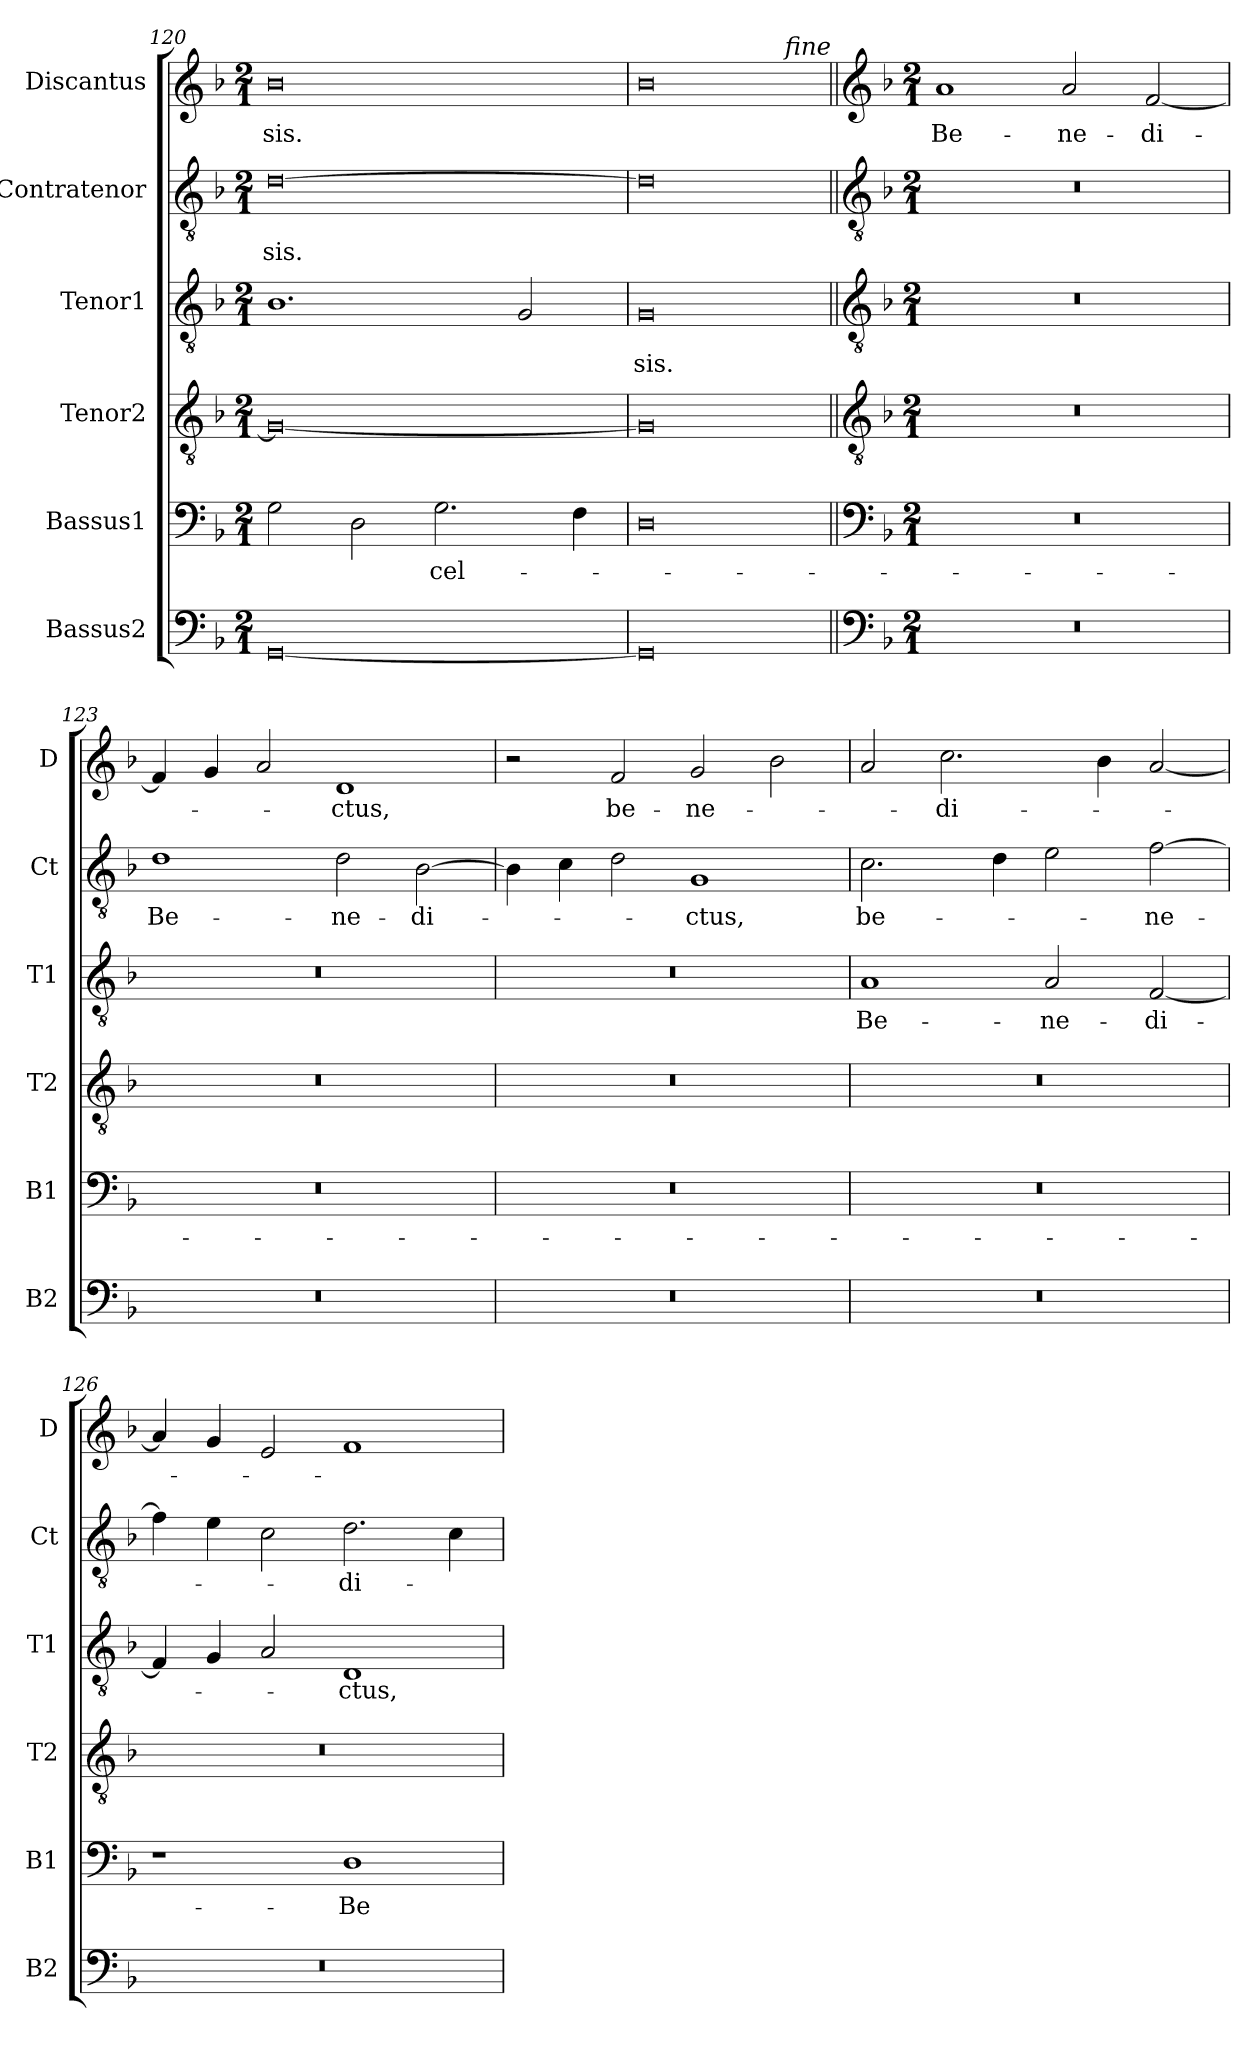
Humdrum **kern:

**kern	**kern	**text	**kern	**kern	**text	**kern	**text	**kern	**text
*part6	*part5	*part5	*part4	*part3	*part3	*part2	*part2	*part1	*part1
*staff6	*staff5	*staff5	*staff4	*staff3	*staff3	*staff2	*staff2	*staff1	*staff1
*I"Bassus2	*I"Bassus1	*	*I"Tenor2	*I"Tenor1	*	*I"Contratenor	*	*I"Discantus	*
*I'B2	*I'B1	*	*I'T2	*I'T1	*	*I'Ct	*	*I'D	*
*clefF4	*clefF4	*	*clefGv2	*clefGv2	*	*clefGv2	*	*clefG2	*
*k[b-]	*k[b-]	*	*k[b-]	*k[b-]	*	*k[b-]	*	*k[b-]	*
*M2/1	*M2/1	*	*M2/1	*M2/1	*	*M2/1	*	*M2/1	*
=120	=120	=120	=120	=120	=120	=120	=120	=120	=120
[0GG	2G\	.	0G_	1.B-	.	[0d	-sis.	0b-	-sis.
.	2D\	.	.	.	.	.	.	.	.
.	2.G\	-cel-	.	.	.	.	.	.	.
.	.	.	.	2G/	.	.	.	.	.
.	4F\	.	.	.	.	.	.	.	.
=121	=121	=121	=121	=121	=121	=121	=121	=121	=121
0GG]	0D	.	0G]	0G	-sis.	0d]	.	0b-	.
!	!	!	!	!	!	!	!	!LO:TX:a:i:rj:t=fine	!
!!LO:LB:g=z
=122||	=122||	=122||	=122||	=122||	=122||	=122||	=122||	=122||	=122||
*clefF4	*clefF4	*	*clefGv2	*clefGv2	*	*clefGv2	*	*clefG2	*
*k[b-]	*k[b-]	*	*k[b-]	*k[b-]	*	*k[b-]	*	*k[b-]	*
*M2/1	*M2/1	*	*M2/1	*M2/1	*	*M2/1	*	*M2/1	*
0r	0r	.	0r	0r	.	0r	.	1a	Be-
.	.	.	.	.	.	.	.	2a/	-ne-
.	.	.	.	.	.	.	.	[2f/	-di-
=123	=123	=123	=123	=123	=123	=123	=123	=123	=123
0r	0r	.	0r	0r	.	1d	Be-	4f/]	.
.	.	.	.	.	.	.	.	4g/	.
.	.	.	.	.	.	.	.	2a/	.
.	.	.	.	.	.	2d\	-ne-	1d	-ctus,
.	.	.	.	.	.	[2B-\	-di-	.	.
=124	=124	=124	=124	=124	=124	=124	=124	=124	=124
0r	0r	.	0r	0r	.	4B-\]	.	2r	.
.	.	.	.	.	.	4c\	.	.	.
.	.	.	.	.	.	2d\	.	2f/	be-
.	.	.	.	.	.	1G	-ctus,	2g/	-ne-
.	.	.	.	.	.	.	.	2b-\	.
=125	=125	=125	=125	=125	=125	=125	=125	=125	=125
0r	0r	.	0r	1A	Be-	2.c\	be-	2a/	.
.	.	.	.	.	.	.	.	2.cc\	-di-
.	.	.	.	.	.	4d\	.	.	.
.	.	.	.	2A/	-ne-	2e\	.	.	.
.	.	.	.	.	.	.	.	4b-\	.
.	.	.	.	[2F/	-di-	[2f\	-ne-	[2a/	.
=126	=126	=126	=126	=126	=126	=126	=126	=126	=126
0r	1r	.	0r	4F/]	.	4f\]	.	4a/]	.
.	.	.	.	4G/	.	4e\	.	4g/	.
.	.	.	.	2A/	.	2c\	.	2e/	.
.	1D	-Be-	.	1D	-ctus,	2.d\	-di-	1f	.
.	.	.	.	.	.	4c\	.	.	.
=	=	=	=	=	=	=	=	=	=
*-	*-	*-	*-	*-	*-	*-	*-	*-	*-
